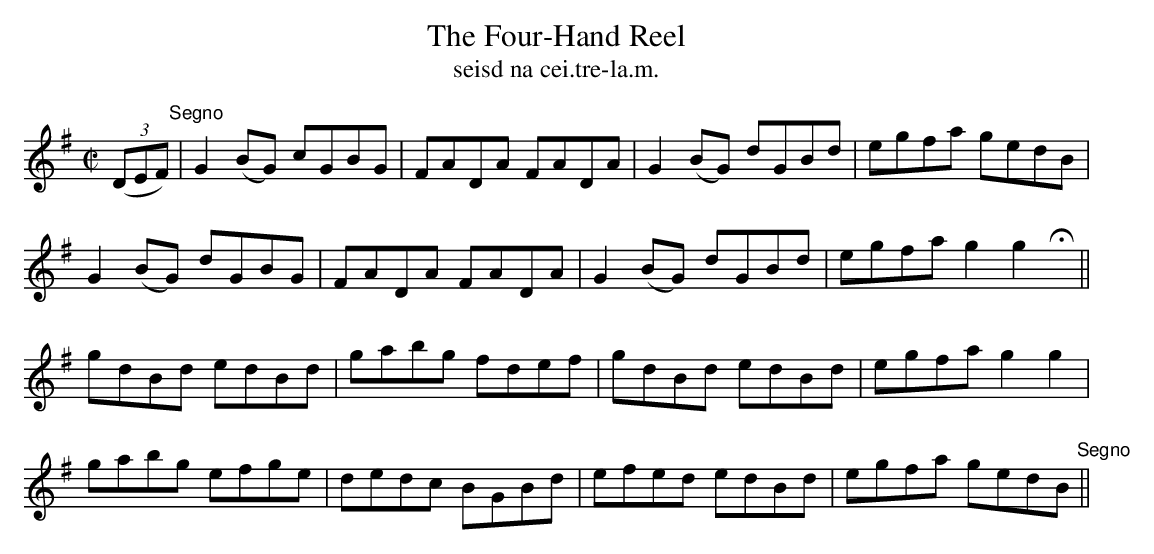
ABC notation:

X:1
T: Four-Hand Reel, The
T: seisd na cei.tre-la.m.
M: C|
L: 1/8
K: G
((3DEF) "Segno"|G2 (BG) cGBG|FADA FADA|G2 (BG) dGBd|egfa gedB|
G2 (BG) dGBG|FADA FADA|G2 (BG) dGBd|egfa g2 g2 Hx||
gdBd edBd|gabg fdef|gdBd edBd|egfa g2 g2|
gabg efge|dedc BGBd|efed edBd|egfa gedB "Segno"||
